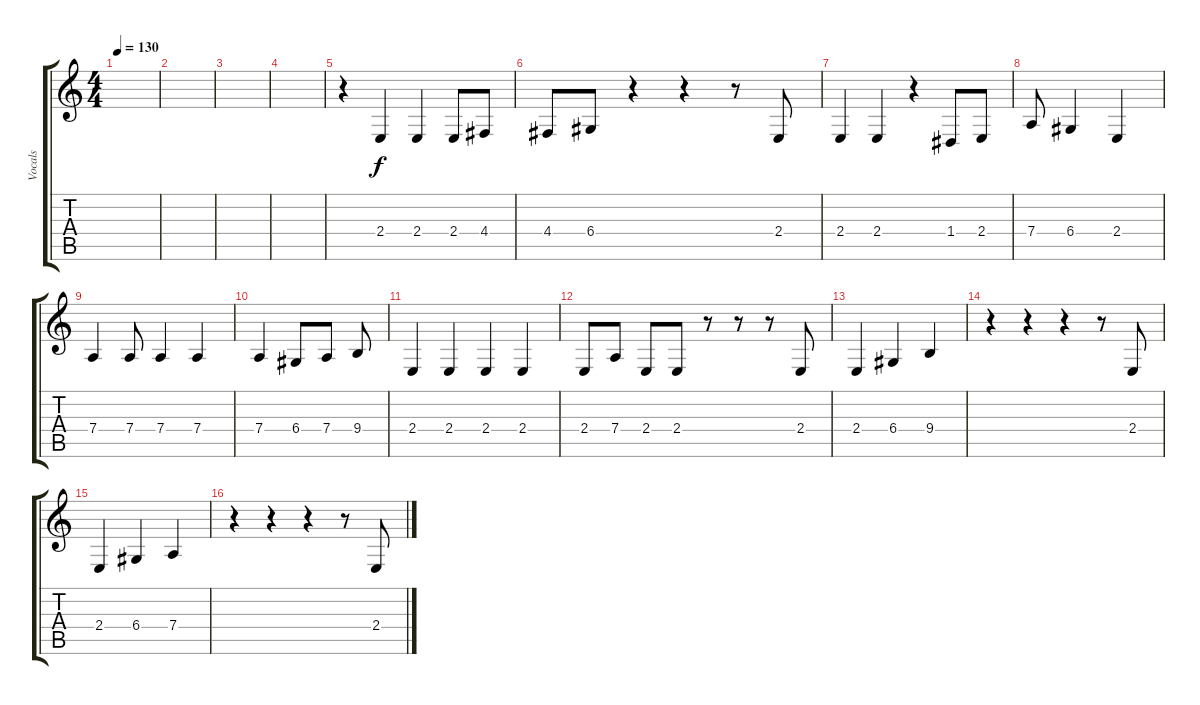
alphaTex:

\track ("Vocals" "Vocals") {instrument tuba}
\staff {score tabs}
\tuning (E4 B3 G3 D3 A2 E2) {hide}
\ts (4 4)
\tempo 130
\clef g2
\ks c
|
|
|
|
r.4 2.4.4 2.4.4 2.4.8 4.4.8 |
4.4.8 6.4.8 r.4 r.4 r.8 2.4.8 |
2.4.4 2.4.4 r.4 1.4.8 2.4.8 |
7.4.8 6.4.4 2.4.4 |
7.4.4 7.4.8 7.4.4 7.4.4 |
7.4.4 6.4.8 7.4.8 9.4.8 |
2.4.4 2.4.4 2.4.4 2.4.4 |
2.4.8 7.4.8 2.4.8 2.4.8 r.8 r.8 r.8 2.4.8 |
2.4.4 6.4.4 9.4.4 |
r.4 r.4 r.4 r.8 2.4.8 |
2.4.4 6.4.4 7.4.4 |
r.4 r.4 r.4 r.8 2.4.8
